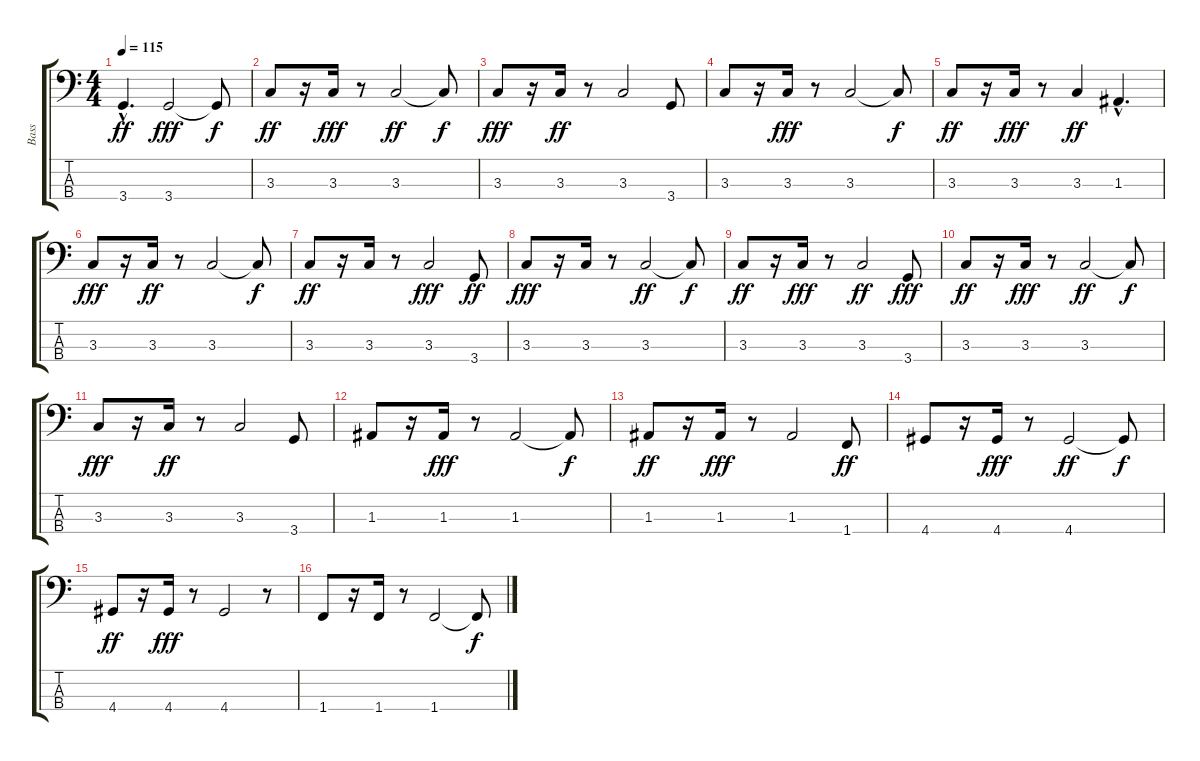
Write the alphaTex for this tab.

\track ("Bass" "Bass") {instrument fretlessbass}
\staff {score tabs}
\tuning (G2 D2 A1 E1) {hide}
\ts (4 4)
\tempo 115
\clef f4
\ks c
3.4{hac}.4{d dy ff} 3.4.2{dy fff} 3.4{t}.8{dy f} |
3.3.8{dy ff} r.16 3.3.16{dy fff} r.8 3.3.2{dy ff} 3.3{t}.8{dy f} |
3.3.8{dy fff} r.16 3.3.16{dy ff} r.8 3.3.2 3.4.8 |
3.3.8 r.16 3.3.16{dy fff} r.8 3.3.2 3.3{t}.8{dy f} |
3.3.8{dy ff} r.16 3.3.16{dy fff} r.8 3.3.4{dy ff} 1.3{hac}.4{d} |
3.3.8{dy fff} r.16 3.3.16{dy ff} r.8 3.3.2 3.3{t}.8{dy f} |
3.3.8{dy ff} r.16 3.3.16 r.8 3.3.2{dy fff} 3.4.8{dy ff} |
3.3.8{dy fff} r.16 3.3.16 r.8 3.3.2{dy ff} 3.3{t}.8{dy f} |
3.3.8{dy ff} r.16 3.3.16{dy fff} r.8 3.3.2{dy ff} 3.4.8{dy fff} |
3.3.8{dy ff} r.16 3.3.16{dy fff} r.8 3.3.2{dy ff} 3.3{t}.8{dy f} |
3.3.8{dy fff} r.16 3.3.16{dy ff} r.8 3.3.2 3.4.8 |
1.3.8 r.16 1.3.16{dy fff} r.8 1.3.2 1.3{t}.8{dy f} |
1.3.8{dy ff} r.16 1.3.16{dy fff} r.8 1.3.2 1.4.8{dy ff} |
4.4.8 r.16 4.4.16{dy fff} r.8 4.4.2{dy ff} 4.4{t}.8{dy f} |
4.4.8{dy ff} r.16 4.4.16{dy fff} r.8 4.4.2 r.8 |
1.4.8 r.16 1.4.16 r.8 1.4.2 1.4{t}.8{dy f}
